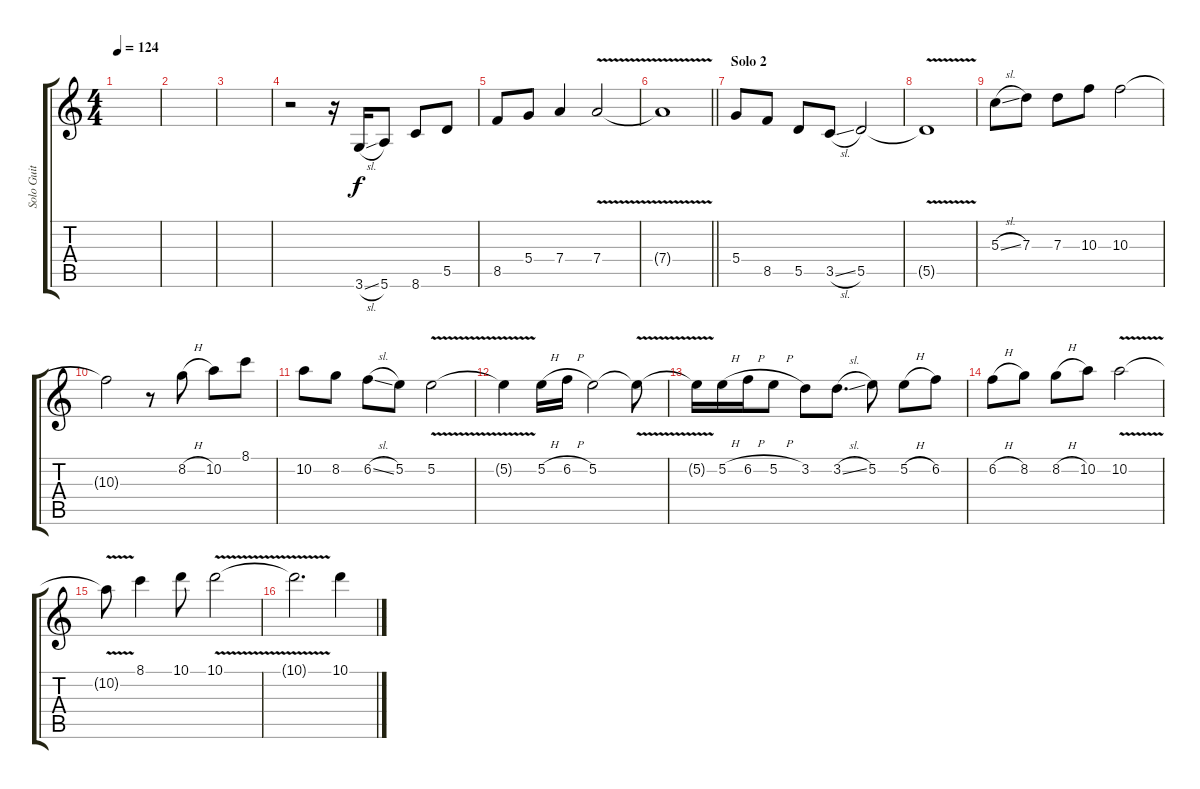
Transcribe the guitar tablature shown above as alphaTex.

\track (" Solo Guitar 2" " Solo Guit") {instrument distortionguitar}
\staff {score tabs}
\tuning (E4 B3 G3 D3 A2 E2) {hide}
\ts (4 4)
\tempo 124
\clef g2
\ks c
|
|
|
r.2 r.16 3.6{sl}.16 5.6.8 8.6.8 5.5.8 |
8.5.8 5.4.8 7.4.4 7.4{v}.2 |
\barLineRight lightlight
7.4{v t}.1 |
\section ("" "Solo 2")
5.4.8 8.5.8 5.5.8 3.5{sl}.8 5.5.2 |
5.5{v t}.1 |
5.3{sl}.8 7.3.8 7.3.8 10.3.8 10.3.2 |
10.3{t}.2 r.8 8.2{h}.8 10.2.8 8.1.8 |
10.2.8 8.2.8 6.2{sl}.8 5.2.8 5.2{v}.2 |
5.2{t}.4 5.2{h}.16 6.2{h}.16 5.2.2 5.2{v t}.8 |
5.2{t}.16 5.2{h}.16 6.2{h}.16 5.2{h}.8 3.2.8 3.2{sl}.8{d} 5.2.8 5.2{h}.8 6.2.8 |
6.2{h}.8 8.2.8 8.2{h}.8 10.2.8 10.2{v}.2 |
10.2{t}.8 8.1.4 10.1.8 10.1{v}.2 |
10.1{t}.2{d} 10.1.4
